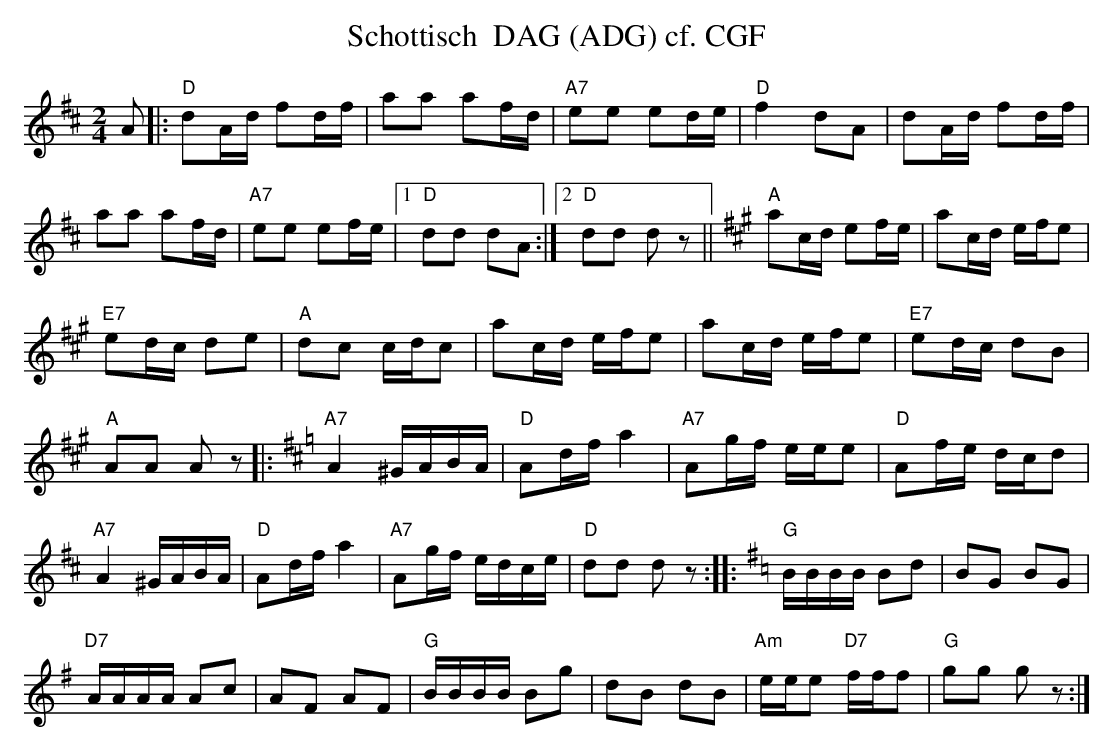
X:1
T:Schottisch  DAG (ADG) cf. CGF
M:2/4
L:1/16
K:Dmaj%%MIDI gchordon
A2 |: "D"d2Ad f2df | a2a2 a2fd | "A7"e2e2 e2de | "D"f4d2A2 | d2Ad f2df |
a2a2 a2fd | "A7"e2e2 e2fe |1 "D"d2d2 d2A2 :|2 "D"d2d2 d2z2 || [K:Amaj] "A"a2cd e2fe | a2cd efe2 |
"E7"e2dc d2e2 | "A"d2c2 cdc2 | a2cd efe2 | a2cd efe2 | "E7"e2dc d2B2 |
"A"A2A2 A2z2 |: [K:Dmaj] "A7"A4 ^GABA | "D"A2df a4 | "A7"A2gf eee2 | "D"A2fe dcd2 |
"A7"A4 ^GABA | "D"A2df a4 | "A7"A2gf edce | "D"d2d2 d2z2 :: [K:Gmaj] "G"BBBB B2d2 | B2G2 B2G2 |
"D7"AAAA A2c2 | A2F2 A2F2 | "G"BBBB B2g2 | d2B2 d2B2 | "Am"eee2 "D7"fff2 | "G"g2g2 g2z2 :|
